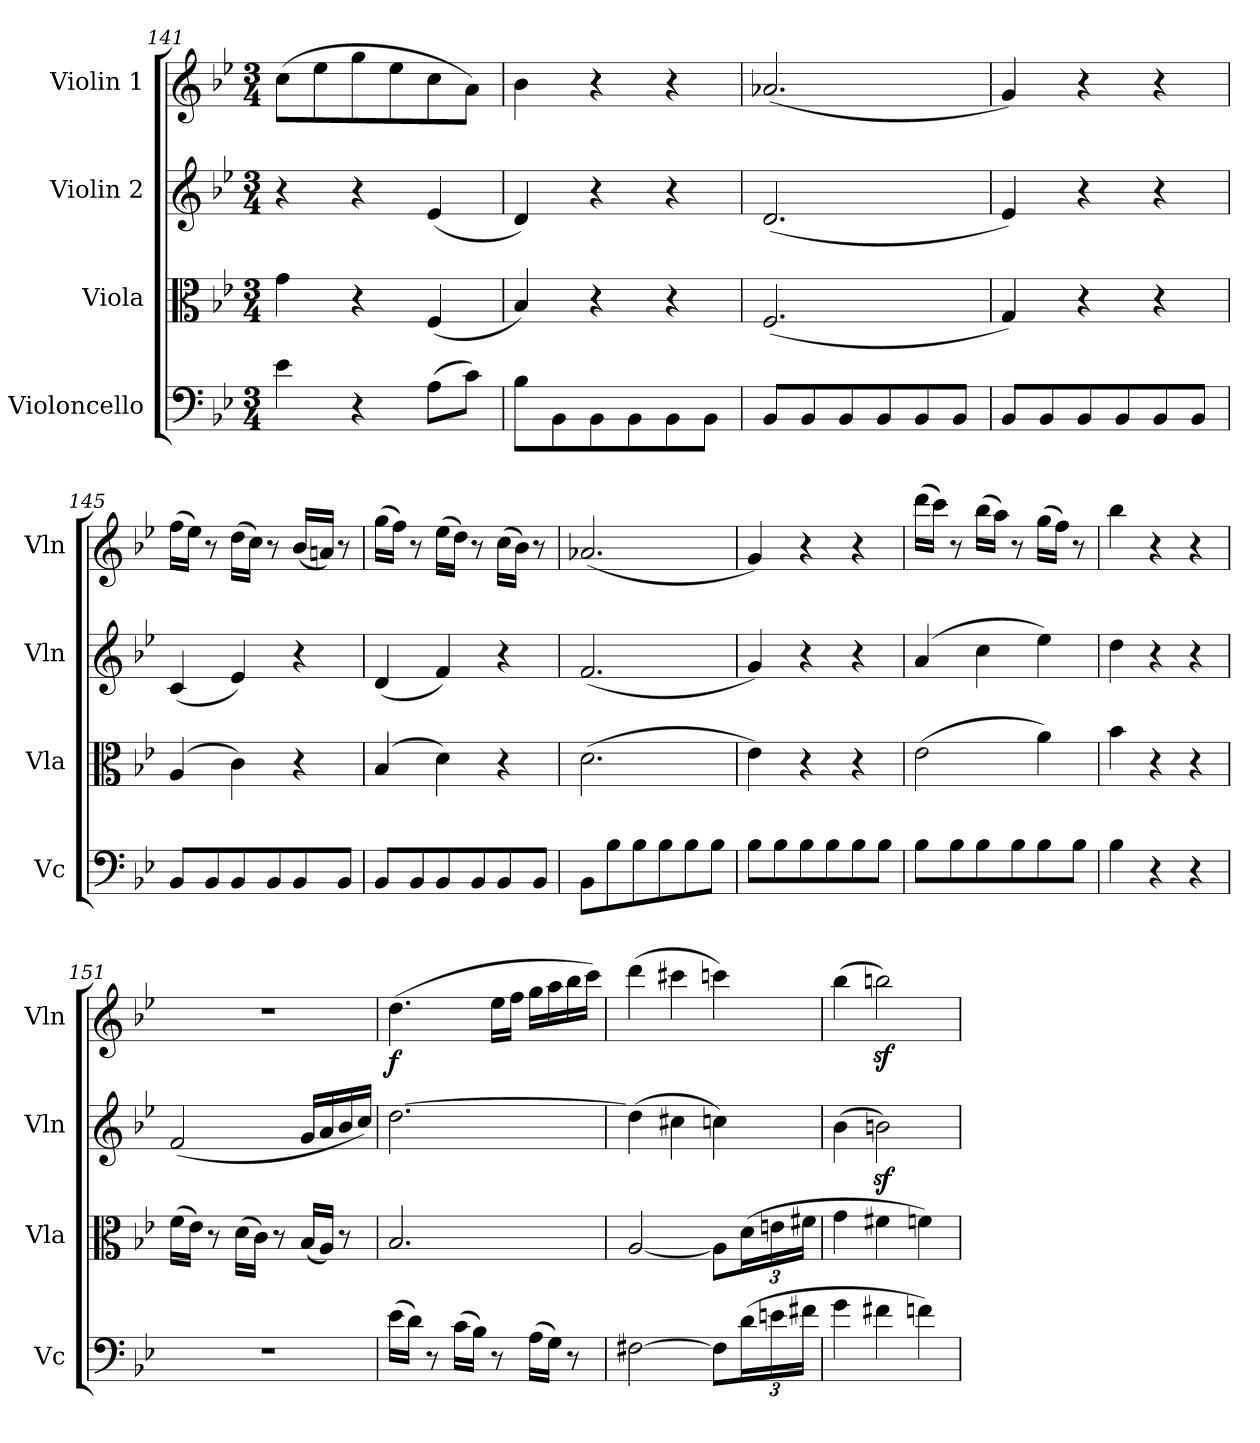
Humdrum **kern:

**kern	**dynam	**kern	**dynam	**kern	**dynam	**kern	**dynam
*part4	*part4	*part3	*part3	*part2	*part2	*part1	*part1
*staff4	*staff4	*staff3	*staff3	*staff2	*staff2	*staff1	*staff1
*I"Violoncello	*	*I"Viola	*	*I"Violin 2	*	*I"Violin 1	*
*I'Vc	*	*I'Vla	*	*I'Vln	*	*I'Vln	*
*clefF4	*	*clefC3	*	*clefG2	*	*clefG2	*
*k[b-e-]	*	*k[b-e-]	*	*k[b-e-]	*	*k[b-e-]	*
*M3/4	*	*M3/4	*	*M3/4	*	*M3/4	*
=141	=141	=141	=141	=141	=141	=141	=141
4e-\	.	4g\	.	4r	.	(>8cc\L	.
.	.	.	.	.	.	8ee-\	.
4r	.	4r	.	4r	.	8gg\	.
.	.	.	.	.	.	8ee-\	.
(>8A\L	.	(<4F/	.	(<4e-/	.	8cc\	.
8c\J)	.	.	.	.	.	8a\J)	.
=142	=142	=142	=142	=142	=142	=142	=142
8B-\L	.	4B-/)	.	4d/)	.	4b-\	.
8BB-\	.	.	.	.	.	.	.
8BB-\	.	4r	.	4r	.	4r	.
8BB-\	.	.	.	.	.	.	.
8BB-\	.	4r	.	4r	.	4r	.
8BB-\J	.	.	.	.	.	.	.
=143	=143	=143	=143	=143	=143	=143	=143
8BB-/L	.	(<2.F/	.	(<2.d/	.	(<2.a-X/	.
8BB-/	.	.	.	.	.	.	.
8BB-/	.	.	.	.	.	.	.
8BB-/	.	.	.	.	.	.	.
8BB-/	.	.	.	.	.	.	.
8BB-/J	.	.	.	.	.	.	.
=144	=144	=144	=144	=144	=144	=144	=144
8BB-/L	.	4G/)	.	4e-/)	.	4g/)	.
8BB-/	.	.	.	.	.	.	.
8BB-/	.	4r	.	4r	.	4r	.
8BB-/	.	.	.	.	.	.	.
8BB-/	.	4r	.	4r	.	4r	.
8BB-/J	.	.	.	.	.	.	.
!!LO:LB:g=z
=145	=145	=145	=145	=145	=145	=145	=145
8BB-/L	.	(>4A/	.	(<4c/	.	(>16ff\LL	.
.	.	.	.	.	.	16ee-\JJ)	.
8BB-/	.	.	.	.	.	8r	.
8BB-/	.	4c\)	.	4e-/)	.	(>16dd\LL	.
.	.	.	.	.	.	16cc\JJ)	.
8BB-/	.	.	.	.	.	8r	.
8BB-/	.	4r	.	4r	.	(<16b-/LL	.
.	.	.	.	.	.	16an/JJ)	.
8BB-/J	.	.	.	.	.	8r	.
=146	=146	=146	=146	=146	=146	=146	=146
8BB-/L	.	(>4B-/	.	(<4d/	.	(>16gg\LL	.
.	.	.	.	.	.	16ff\JJ)	.
8BB-/	.	.	.	.	.	8r	.
8BB-/	.	4d\)	.	4f/)	.	(>16ee-\LL	.
.	.	.	.	.	.	16dd\JJ)	.
8BB-/	.	.	.	.	.	8r	.
8BB-/	.	4r	.	4r	.	(>16cc\LL	.
.	.	.	.	.	.	16b-\JJ)	.
8BB-/J	.	.	.	.	.	8r	.
=147	=147	=147	=147	=147	=147	=147	=147
8BB-\L	.	(>2.d\	.	(<2.f/	.	(<2.a-X/	.
8B-\	.	.	.	.	.	.	.
8B-\	.	.	.	.	.	.	.
8B-\	.	.	.	.	.	.	.
8B-\	.	.	.	.	.	.	.
8B-\J	.	.	.	.	.	.	.
=148	=148	=148	=148	=148	=148	=148	=148
8B-\L	.	4e-\)	.	4g/)	.	4g/)	.
8B-\	.	.	.	.	.	.	.
8B-\	.	4r	.	4r	.	4r	.
8B-\	.	.	.	.	.	.	.
8B-\	.	4r	.	4r	.	4r	.
8B-\J	.	.	.	.	.	.	.
=149	=149	=149	=149	=149	=149	=149	=149
8B-\L	.	(>2e-\	.	(>4a/	.	(>16ddd\LL	.
.	.	.	.	.	.	16ccc\JJ)	.
8B-\	.	.	.	.	.	8r	.
8B-\	.	.	.	4cc\	.	(>16bb-\LL	.
.	.	.	.	.	.	16aa\JJ)	.
8B-\	.	.	.	.	.	8r	.
8B-\	.	4a\)	.	4ee-\)	.	(>16gg\LL	.
.	.	.	.	.	.	16ff\JJ)	.
8B-\J	.	.	.	.	.	8r	.
=150	=150	=150	=150	=150	=150	=150	=150
4B-\	.	4b-\	.	4dd\	.	4bb-\	.
4r	.	4r	.	4r	.	4r	.
4r	.	4r	.	4r	.	4r	.
=151	=151	=151	=151	=151	=151	=151	=151
!	!	!	!LO:DY:b	!	!LO:DY:b	!	!
2.r	.	(>16f\LL	other-dynamics	(<2f/	other-dynamics	2.r	.
.	.	16e-\JJ)	.	.	.	.	.
.	.	8r	.	.	.	.	.
.	.	(>16d\LL	.	.	.	.	.
.	.	16c\JJ)	.	.	.	.	.
.	.	8r	.	.	.	.	.
.	.	(<16B-/LL	.	16g/LL	.	.	.
.	.	16A/JJ)	.	16a/	.	.	.
.	.	8r	.	16b-/	.	.	.
.	.	.	.	16cc/JJ)	.	.	.
=152	=152	=152	=152	=152	=152	=152	=152
!	!LO:DY:b	!	!	!	!	!	!LO:DY:b
(>16e-\LL	other-dynamics	2.B-/	.	[2.dd\	.	(>4.dd\	f
16d\JJ)	.	.	.	.	.	.	.
8r	.	.	.	.	.	.	.
(>16c\LL	.	.	.	.	.	.	.
16B-\JJ)	.	.	.	.	.	.	.
8r	.	.	.	.	.	16ee-\LL	.
.	.	.	.	.	.	16ff\JJ	.
(>16A\LL	.	.	.	.	.	16gg\LL	.
16G\JJ)	.	.	.	.	.	16aa\	.
8r	.	.	.	.	.	16bb-\	.
.	.	.	.	.	.	16ccc\JJ)	.
!!LO:LB:g=z
=153	=153	=153	=153	=153	=153	=153	=153
[2F#X\	.	[2A/	.	(>4dd\]	.	(>4ddd\	.
.	.	.	.	4cc#X\	.	4ccc#X\	.
8F#\L]	.	8A\L]	.	4ccn\)	.	4cccn\)	.
*Xbrackettup	*	*Xbrackettup	*	*	*	*	*
(>24d\L	.	(>24d\L	.	.	.	.	.
24en\	.	24en\	.	.	.	.	.
24f#X\JJ	.	24f#X\JJ	.	.	.	.	.
=154	=154	=154	=154	=154	=154	=154	=154
4g\	.	4g\	.	(>4b-\	.	(>4bb-\	.
4f#X\	.	4f#X\	.	2bnz<\)	.	2bbnz<\)	.
4fn\)	.	4fn\)	.	.	.	.	.
=	=	=	=	=	=	=	=
*-	*-	*-	*-	*-	*-	*-	*-
